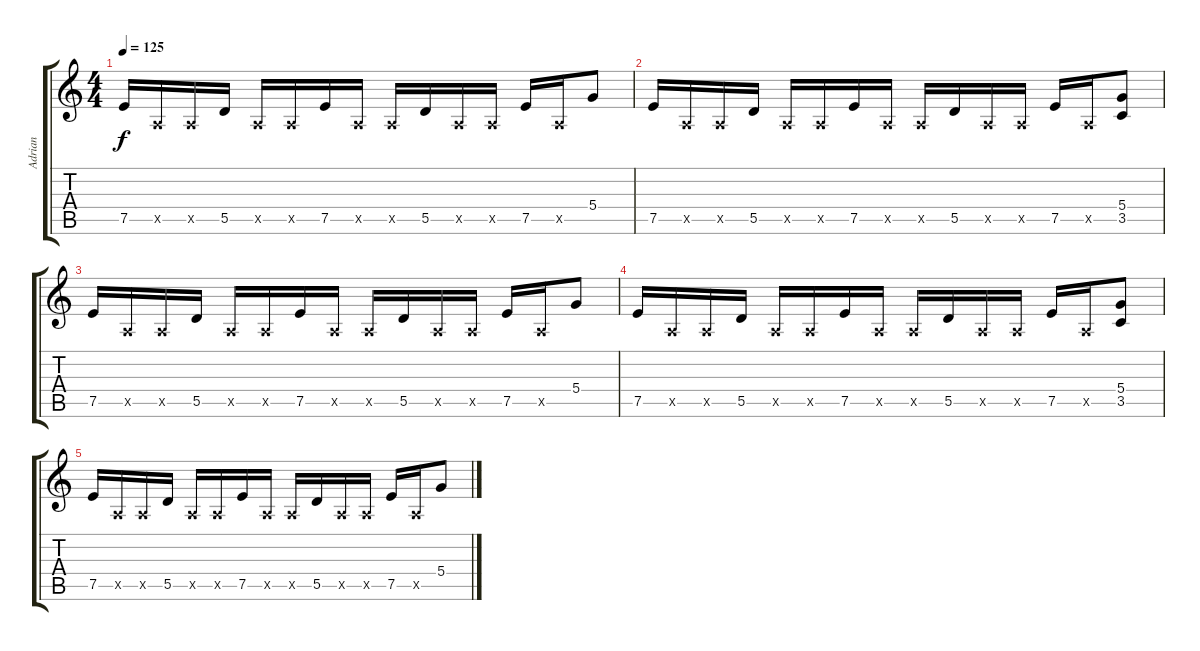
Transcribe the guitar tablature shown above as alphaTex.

\track ("Adrian" "Adrian") {instrument distortionguitar}
\staff {score tabs}
\tuning (E4 B3 G3 D3 A2 E2) {hide}
\ts (4 4)
\tempo 125
\clef g2
\ks c
7.5.16{dy f} 0.5{x}.16 0.5{x}.16 5.5.16 0.5{x}.16 0.5{x}.16 7.5.16 0.5{x}.16 0.5{x}.16 5.5.16 0.5{x}.16 0.5{x}.16 7.5.16 0.5{x}.16 5.4.8 |
7.5.16 0.5{x}.16 0.5{x}.16 5.5.16 0.5{x}.16 0.5{x}.16 7.5.16 0.5{x}.16 0.5{x}.16 5.5.16 0.5{x}.16 0.5{x}.16 7.5.16 0.5{x}.16 (5.4 3.5).8 |
7.5.16 0.5{x}.16 0.5{x}.16 5.5.16 0.5{x}.16 0.5{x}.16 7.5.16 0.5{x}.16 0.5{x}.16 5.5.16 0.5{x}.16 0.5{x}.16 7.5.16 0.5{x}.16 5.4.8 |
7.5.16 0.5{x}.16 0.5{x}.16 5.5.16 0.5{x}.16 0.5{x}.16 7.5.16 0.5{x}.16 0.5{x}.16 5.5.16 0.5{x}.16 0.5{x}.16 7.5.16 0.5{x}.16 (5.4 3.5).8 |
7.5.16 0.5{x}.16 0.5{x}.16 5.5.16 0.5{x}.16 0.5{x}.16 7.5.16 0.5{x}.16 0.5{x}.16 5.5.16 0.5{x}.16 0.5{x}.16 7.5.16 0.5{x}.16 5.4.8
